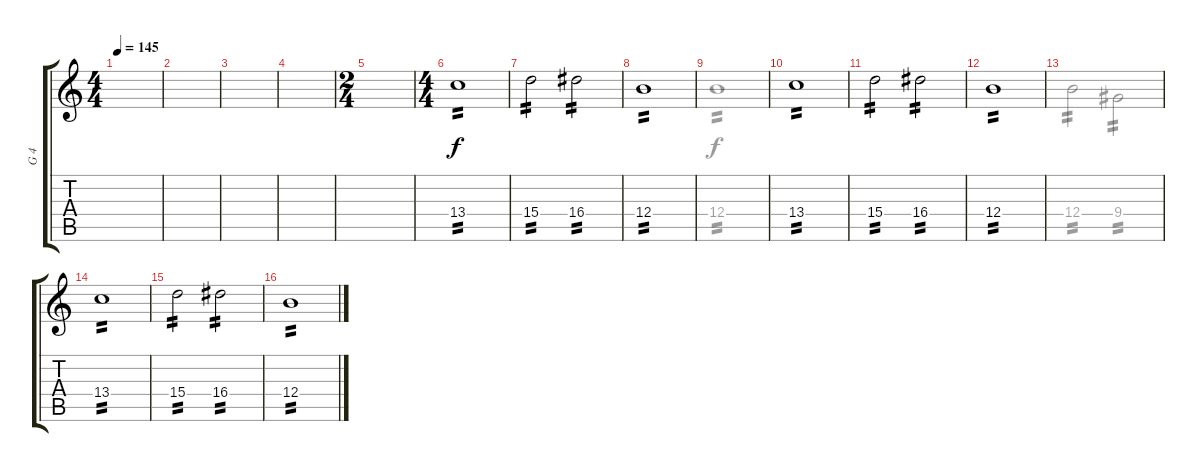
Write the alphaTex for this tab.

\track ("G 4" "G 4") {instrument distortionguitar}
\staff {score tabs}
\tuning (Db4 Ab3 E3 B2 Gb2 B1) {hide}
\voice
\ts (4 4)
\tempo 145
\clef g2
\ks c
|
|
|
|
\ts (2 4)
|
\ts (4 4)
13.4.1{tp 2} |
15.4.2{tp 2} 16.4.2{tp 2} |
12.4.1{tp 2} |
|
13.4.1{tp 2} |
15.4.2{tp 2} 16.4.2{tp 2} |
12.4.1{tp 2} |
|
13.4.1{tp 2} |
15.4.2{tp 2} 16.4.2{tp 2} |
12.4.1{tp 2}
\voice
\clef g2
\ottava regular
\simile none
\ks c
|
|
|
|
|
|
|
|
12.4.1{tp 2} |
|
|
|
12.4.2{tp 2} 9.4.2{tp 2} |
|
|
